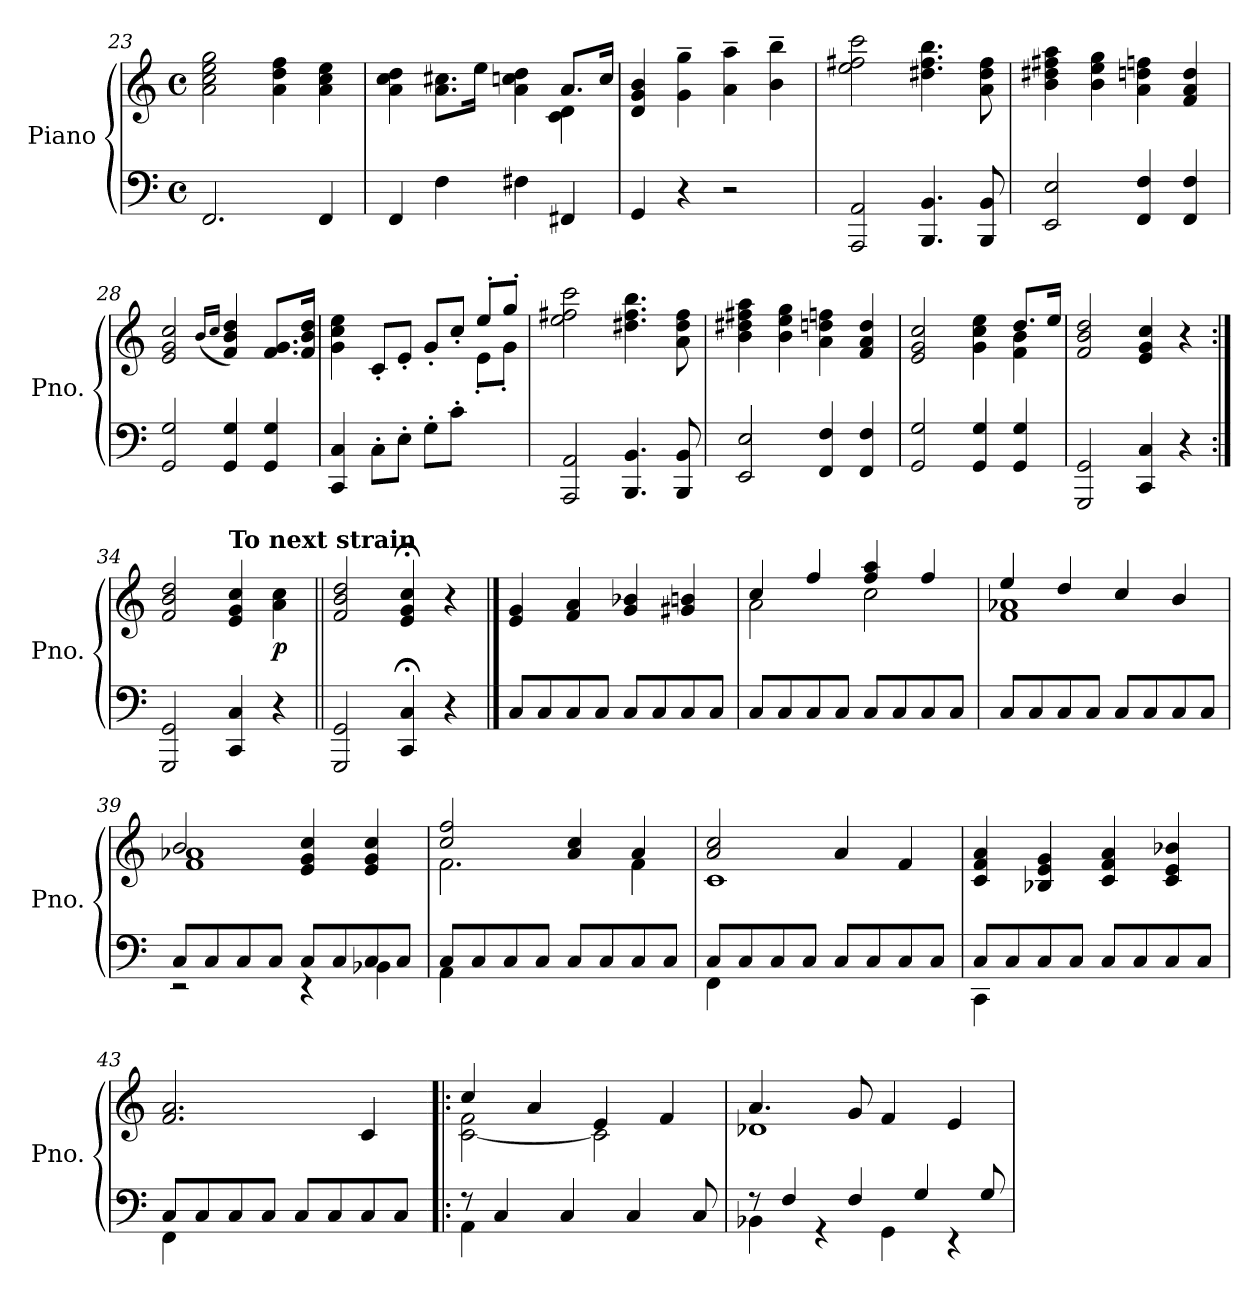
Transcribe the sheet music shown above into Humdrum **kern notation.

**kern	**kern	**dynam
*part1	*part1	*part1
*staff2	*staff1	*staff1/2
*I"Piano	*	*
*I'Pno.	*	*
*clefF4	*clefG2	*
*k[]	*k[]	*
*M4/4	*M4/4	*
*met(c)	*met(c)	*
=23	=23	=23
2.FF/	2a\ 2cc\ 2ee\ 2gg\	.
.	4a\ 4dd\ 4ff\	.
4FF/	4a\ 4cc\ 4ee\	.
=24	=24	=24
*	*^	*
4FF/	4a\ 4cc\ 4dd\	2.ryy	.
4F\	8.a\ 8.cc#X\L	.	.
.	16ee\Jk	.	.
4F#X\	4a\ 4ccn\ 4dd\	.	.
4FF#X/	8.a/L	4c\ 4d\	.
.	16cc/Jk	.	.
*	*v	*v	*
=25	=25	=25
4GG/	4d/ 4g/ 4b/	.
4r	4g\~ 4gg\~	.
2r	4a\~ 4aa\~	.
.	4b\~ 4bb\~	.
=26	=26	=26
2AAA/ 2AA/	2ee\ 2ff#X\ 2ccc\	.
4.BBB/ 4.BB/	4.dd#X\ 4.ff#\ 4.bb\	.
8BBB/ 8BB/	8a\ 8dd#\ 8ff#\	.
=27	=27	=27
2EE/ 2E/	4b\ 4dd#X\ 4ff#X\ 4aa\	.
.	4b\ 4ee\ 4gg\	.
4FF/ 4F/	4a\ 4ddn\ 4ffn\	.
4FF/ 4F/	4f/ 4a/ 4dd/	.
=28	=28	=28
2GG/ 2G/	2e/ 2g/ 2cc/	.
.	(16qb/LL	.
.	16qcc/JJ	.
4GG/ 4G/	4f/ 4b/ 4dd/)	.
4GG/ 4G/	8.f/ 8.g/L	.
.	16f/ 16b/ 16dd/Jk	.
=29	=29	=29
*	*^	*
4CC/ 4C/	4g\ 4cc\ 4ee\	2.ryy	.
8C'\L	8c'>/L	.	.
8E'\J	8e'>/J	.	.
8G'\L	8g'>/L	.	.
8c'\J	8cc'>/J	.	.
4ryy	8ee'>/L	8e'\L	.
.	8gg'>/J	8g'\J	.
*	*v	*v	*
=30	=30	=30
2AAA/ 2AA/	2ee\ 2ff#X\ 2ccc\	.
4.BBB/ 4.BB/	4.dd#X\ 4.ff#\ 4.bb\	.
8BBB/ 8BB/	8a\ 8dd#\ 8ff#\	.
=31	=31	=31
2EE/ 2E/	4b\ 4dd#X\ 4ff#X\ 4aa\	.
.	4b\ 4ee\ 4gg\	.
4FF/ 4F/	4a\ 4ddn\ 4ffn\	.
4FF/ 4F/	4f/ 4a/ 4dd/	.
=32	=32	=32
*	*^	*
2GG/ 2G/	2e/ 2g/ 2cc/	2.ryy	.
4GG/ 4G/	4g\ 4cc\ 4ee\	.	.
4GG/ 4G/	8.dd/L	4f\ 4b\	.
.	16ee/Jk	.	.
*	*v	*v	*
=33	=33	=33
2GGG/ 2GG/	2f/ 2b/ 2dd/	.
4CC/ 4C/	4e/ 4g/ 4cc/	.
4r	4r	.
=34:|!	=34:|!	=34:|!
2GGG/ 2GG/	2f/ 2b/ 2dd/	.
!	!LO:TX:a:B:t=To next strain	!
4CC/ 4C/	4e/ 4g/ 4cc/	.
!	!	!LO:DY:b
4r	4a\ 4cc\	p
=35||	=35||	=35||
2GGG/ 2GG/	2f/ 2b/ 2dd/	.
4CC/;< 4C/;<	4e/;< 4g/;< 4cc/;<	.
4r	4r	.
==36	==36	==36
8C/L	4e/ 4g/	.
8C/	.	.
8C/	4f/ 4a/	.
8C/J	.	.
8C/L	4g/ 4b-X/	.
8C/	.	.
8C/	4g#X/ 4bn/	.
8C/J	.	.
=37	=37	=37
*	*^	*
8C/L	4cc/	2a\	.
8C/	.	.	.
8C/	4ff/	.	.
8C/J	.	.	.
8C/L	4ff/ 4aa/	2cc\	.
8C/	.	.	.
8C/	4ff/	.	.
8C/J	.	.	.
=38	=38	=38	=38
8C/L	4ee/	1f 1a-X	.
8C/	.	.	.
8C/	4dd/	.	.
8C/J	.	.	.
8C/L	4cc/	.	.
8C/	.	.	.
8C/	4b/	.	.
8C/J	.	.	.
=39	=39	=39	=39
*^	*	*	*
8C/L	2r	2b/	1f 1a-X	.
8C/	.	.	.	.
8C/	.	.	.	.
8C/J	.	.	.	.
8C/L	4r	4e/ 4g/ 4cc/	.	.
8C/	.	.	.	.
8C/	4BB-X\	4e/ 4g/ 4cc/	.	.
8C/J	.	.	.	.
=40	=40	=40	=40	=40
8C/L	4AA\	2cc/ 2ff/	2.f\	.
8C/	.	.	.	.
8C/	2.ryy	.	.	.
8C/J	.	.	.	.
8C/L	.	4a/ 4cc/	.	.
8C/	.	.	.	.
8C/	.	4a/	4f\	.
8C/J	.	.	.	.
=41	=41	=41	=41	=41
8C/L	4FF\	2a/ 2cc/	1c	.
8C/	.	.	.	.
8C/	2.ryy	.	.	.
8C/J	.	.	.	.
8C/L	.	4a/	.	.
8C/	.	.	.	.
8C/	.	4f/	.	.
8C/J	.	.	.	.
*	*	*v	*v	*
=42	=42	=42	=42
8C/L	4CC\	4c/ 4f/ 4a/	.
8C/	.	.	.
8C/	2.ryy	4B-X/ 4e/ 4g/	.
8C/J	.	.	.
8C/L	.	4c/ 4f/ 4a/	.
8C/	.	.	.
8C/	.	4c/ 4e/ 4b-X/	.
8C/J	.	.	.
=43	=43	=43	=43
8C/L	4FF\	2.f/ 2.a/	.
8C/	.	.	.
8C/	2.ryy	.	.
8C/J	.	.	.
8C/L	.	.	.
8C/	.	.	.
8C/	.	4c/	.
8C/J	.	.	.
=44!|:	=44!|:	=44!|:	=44!|:
*	*	*^	*
8r	4AA\	4cc/	[2c\ 2f\	.
4C/	.	.	.	.
.	2.ryy	4a/	.	.
4C/	.	.	.	.
.	.	4e/	2c\]	.
4C/	.	.	.	.
.	.	4f/	.	.
8C/	.	.	.	.
=45	=45	=45	=45	=45
8r	4BB-X\	4.a/	1d-X	.
4F/	.	.	.	.
.	4r	.	.	.
4F/	.	8g/	.	.
.	4GG\	4f/	.	.
4G/	.	.	.	.
.	4r	4e/	.	.
8G/	.	.	.	.
*v	*v	*	*	*
*	*v	*v	*
=	=	=
*-	*-	*-
